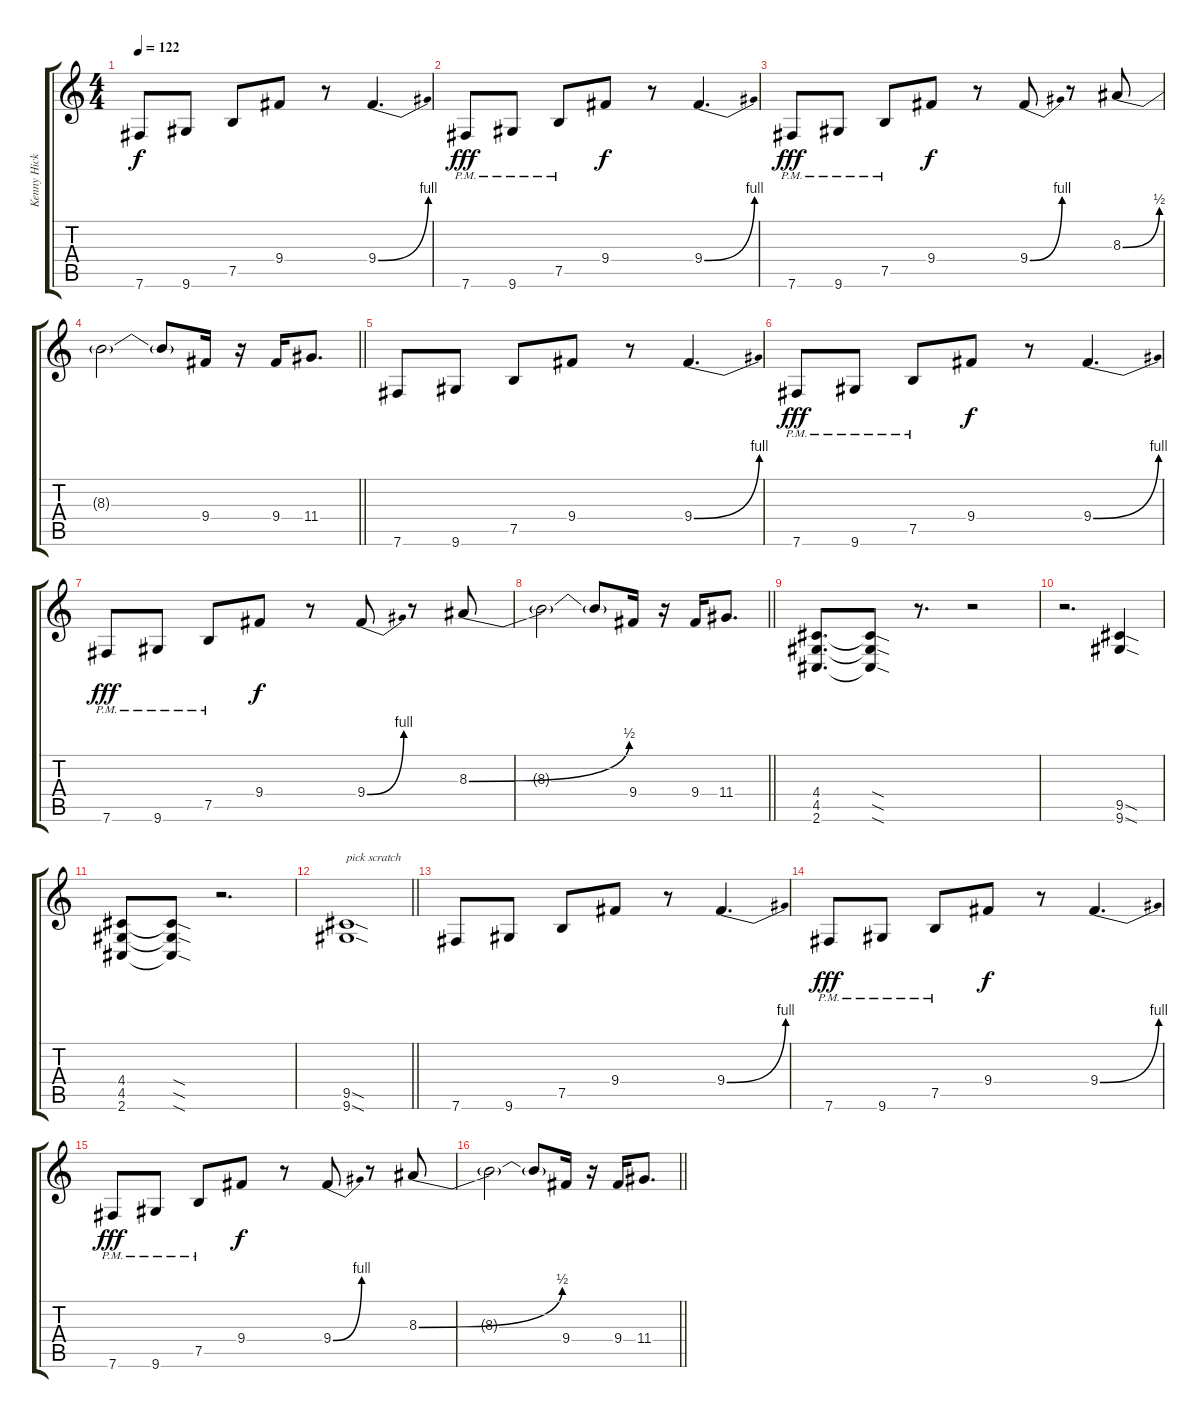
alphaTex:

\track ("Kenny Hickey" "Kenny Hick") {instrument distortionguitar}
\staff {score tabs}
\tuning (B3 Gb3 D3 A2 E2 B1) {hide}
\ts (4 4)
\section ("" "")
\tempo 122
\clef g2
\ks c
7.6.8{dy f} 9.6.8 7.5.8 9.4.8 r.8 9.4{be (bend 0 0 60 4)}.4{d} |
7.6{pm}.8{dy fff} 9.6{pm}.8 7.5{pm}.8 9.4.8{dy f} r.8 9.4{be (bend 0 0 60 4)}.4{d} |
7.6{pm}.8{dy fff} 9.6{pm}.8 7.5{pm}.8 9.4.8{dy f} r.8 9.4{be (bend 0 0 60 4)}.8 r.8 8.3{be (bend 0 0 60 2)}.8 |
\barLineRight lightlight
8.3{t}.2 8.3{t}.8 9.4.16 r.16 9.4.16 11.4.8{d} |
7.6.8 9.6.8 7.5.8 9.4.8 r.8 9.4{be (bend 0 0 60 4)}.4{d} |
7.6{pm}.8{dy fff} 9.6{pm}.8 7.5{pm}.8 9.4.8{dy f} r.8 9.4{be (bend 0 0 60 4)}.4{d} |
7.6{pm}.8{dy fff} 9.6{pm}.8 7.5{pm}.8 9.4.8{dy f} r.8 9.4{be (bend 0 0 60 4)}.8 r.8 8.3{be (bend 0 0 60 2)}.8 |
\barLineRight lightlight
8.3{t}.2 8.3{t}.8 9.4.16 r.16 9.4.16 11.4.8{d} |
\section ("" "")
(4.4 4.5 2.6).8{d} (4.4{sod t} 4.5{sod t} 2.6{sod t}).8 r.8{d} r.2 |
r.2{d} (9.5{sod} 9.6{sod}).4 |
(4.4 4.5 2.6).8 (4.4{sod t} 4.5{sod t} 2.6{sod t}).8 r.2{d} |
\barLineRight lightlight
(9.5{sod} 9.6{sod}).1{txt "pick scratch"} |
\section ("" "")
7.6.8 9.6.8 7.5.8 9.4.8 r.8 9.4{be (bend 0 0 60 4)}.4{d} |
7.6{pm}.8{dy fff} 9.6{pm}.8 7.5{pm}.8 9.4.8{dy f} r.8 9.4{be (bend 0 0 60 4)}.4{d} |
7.6{pm}.8{dy fff} 9.6{pm}.8 7.5{pm}.8 9.4.8{dy f} r.8 9.4{be (bend 0 0 60 4)}.8 r.8 8.3{be (bend 0 0 60 2)}.8 |
\barLineRight lightlight
8.3{t}.2 8.3{t}.8 9.4.16 r.16 9.4.16 11.4.8{d}
